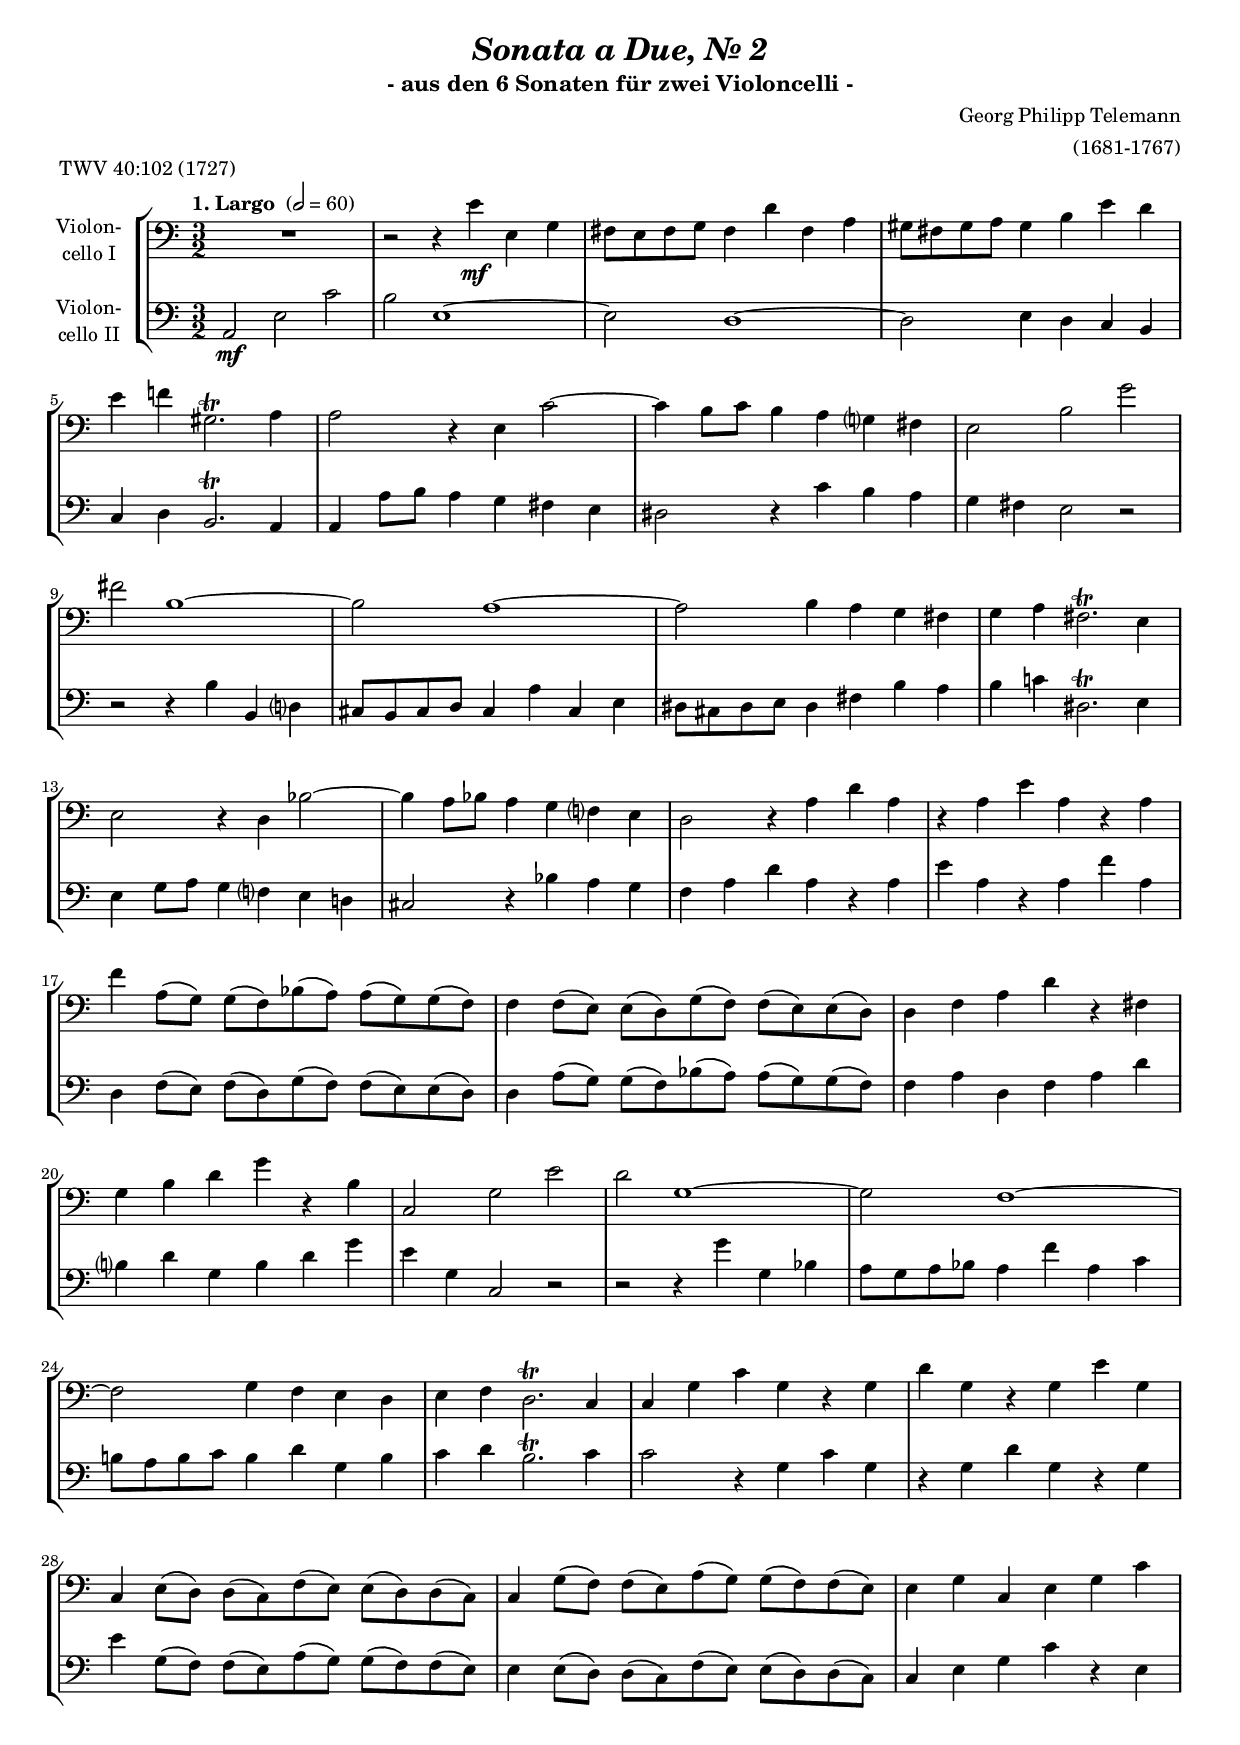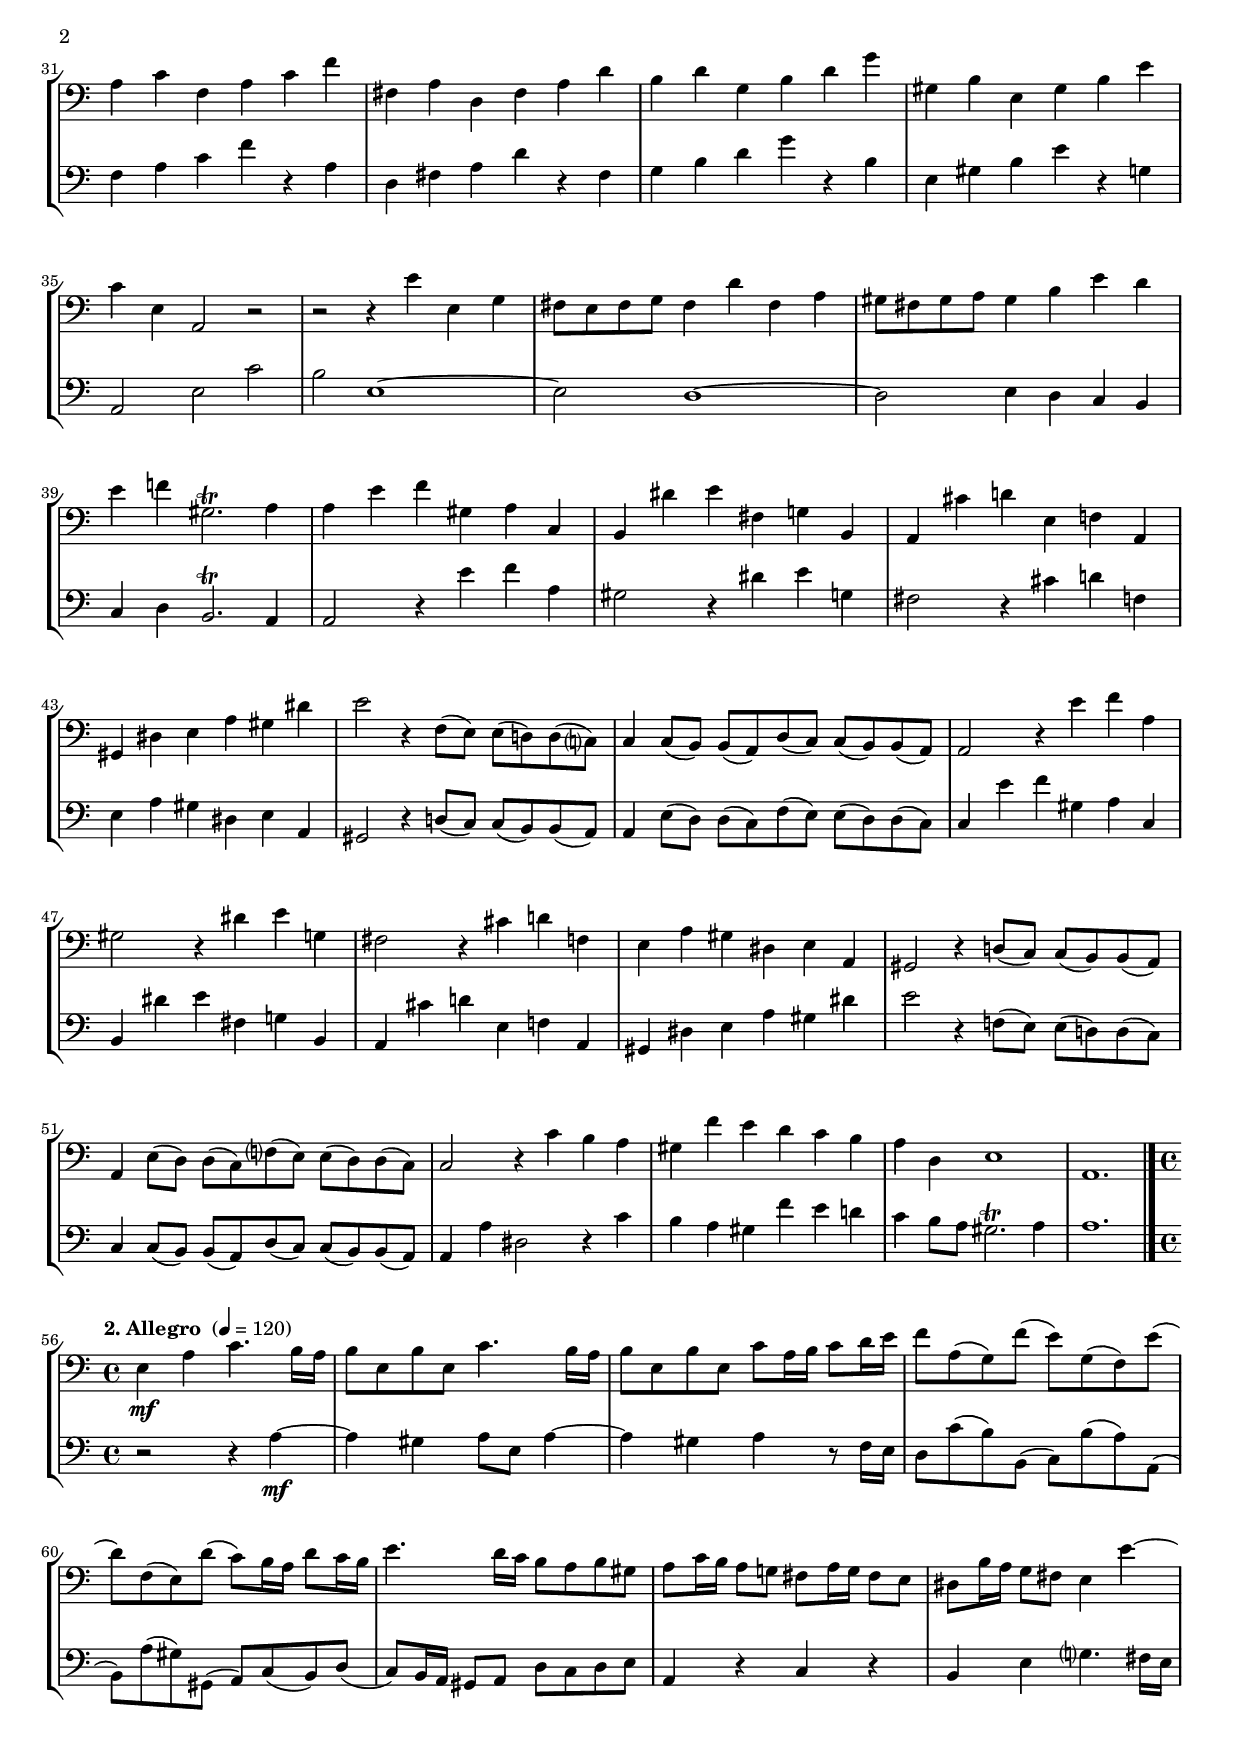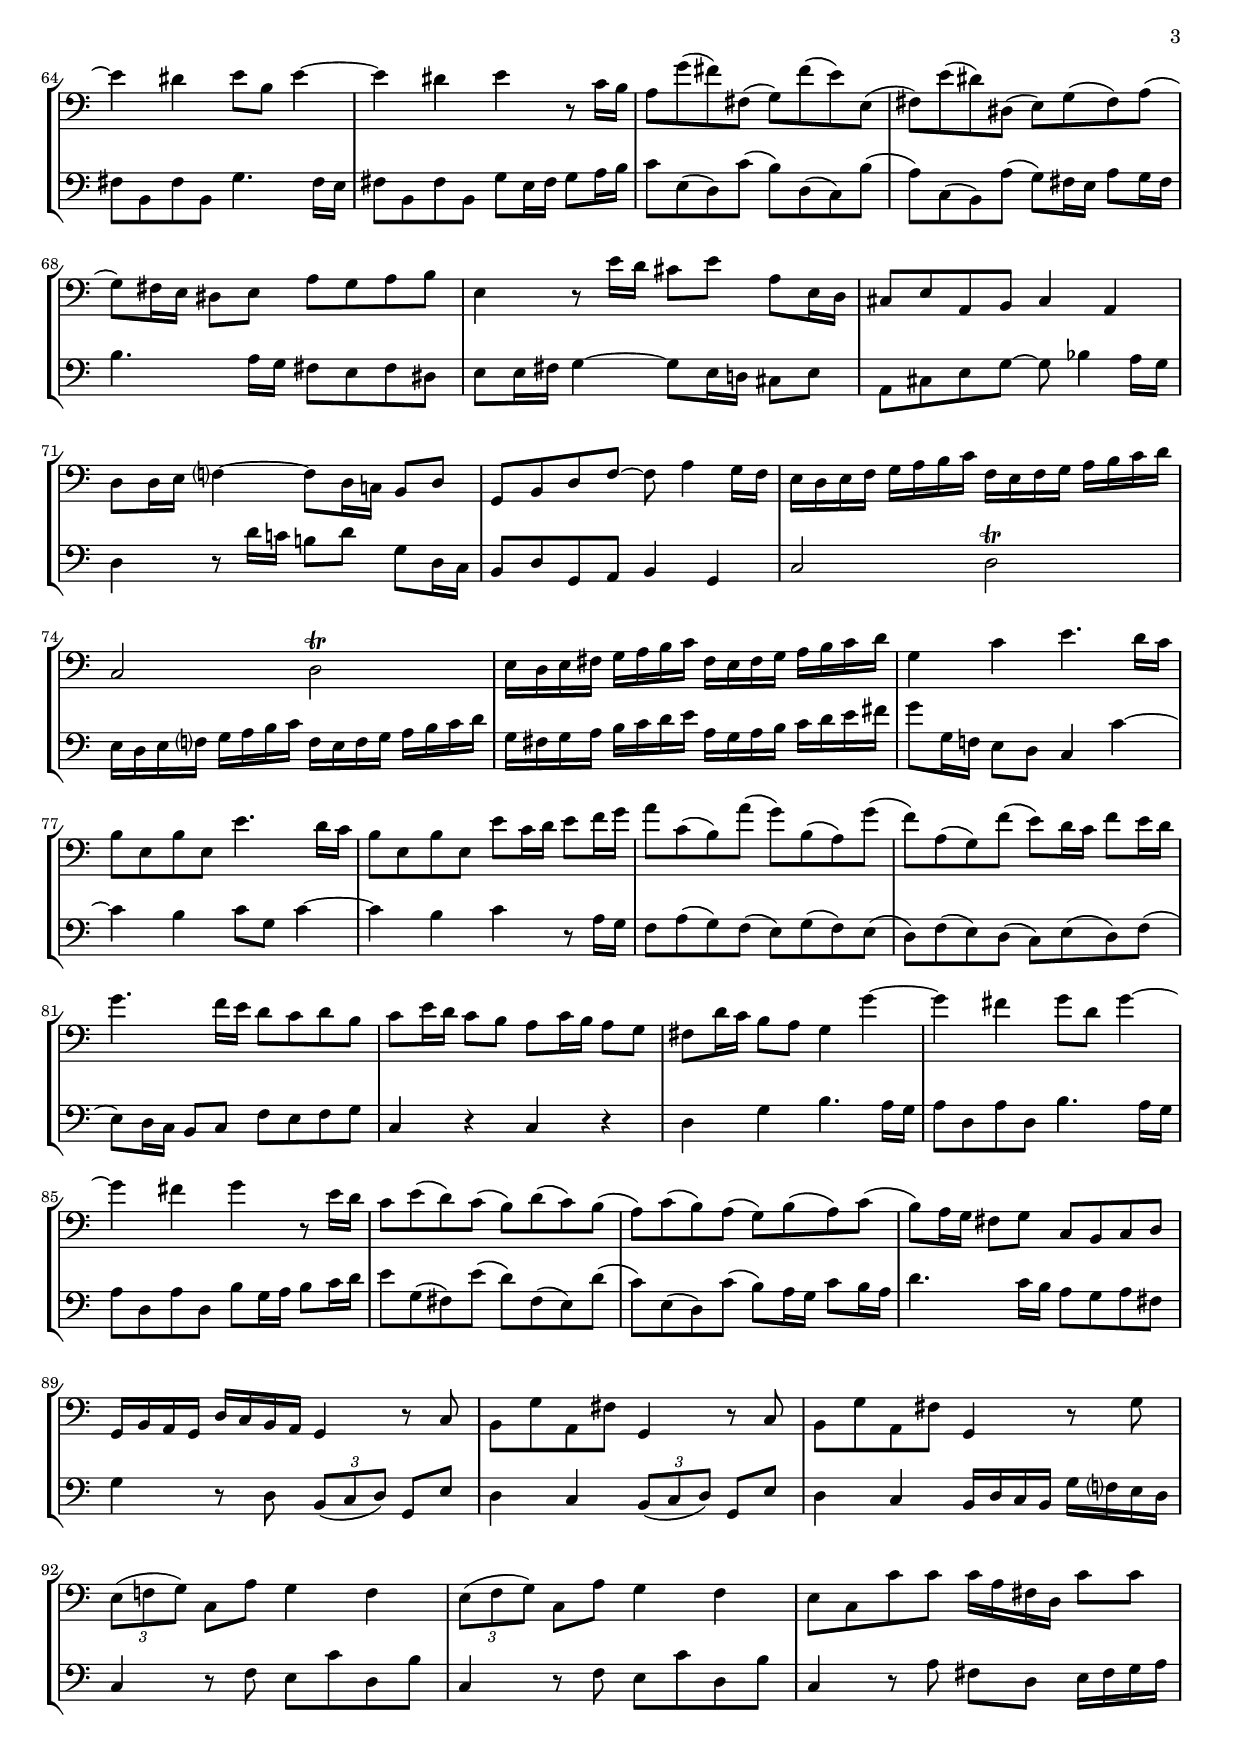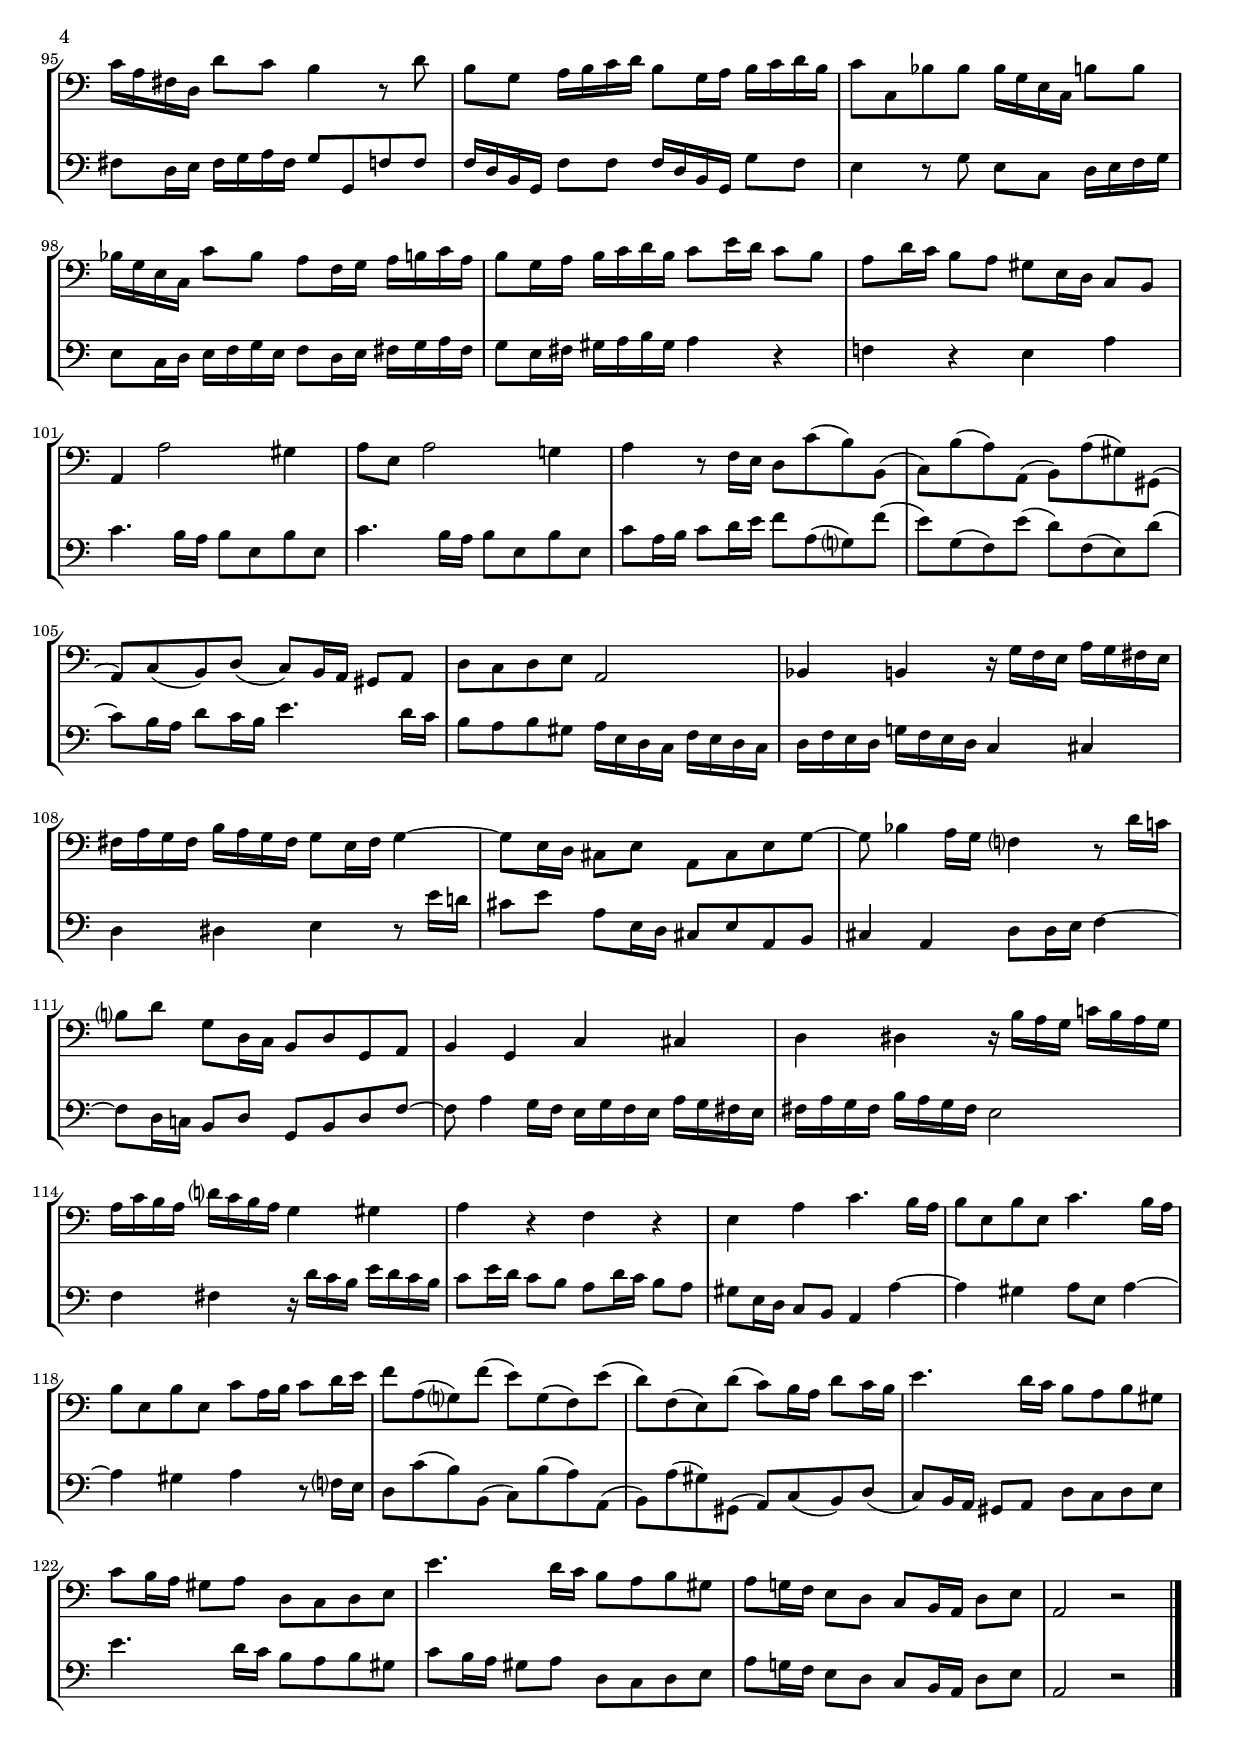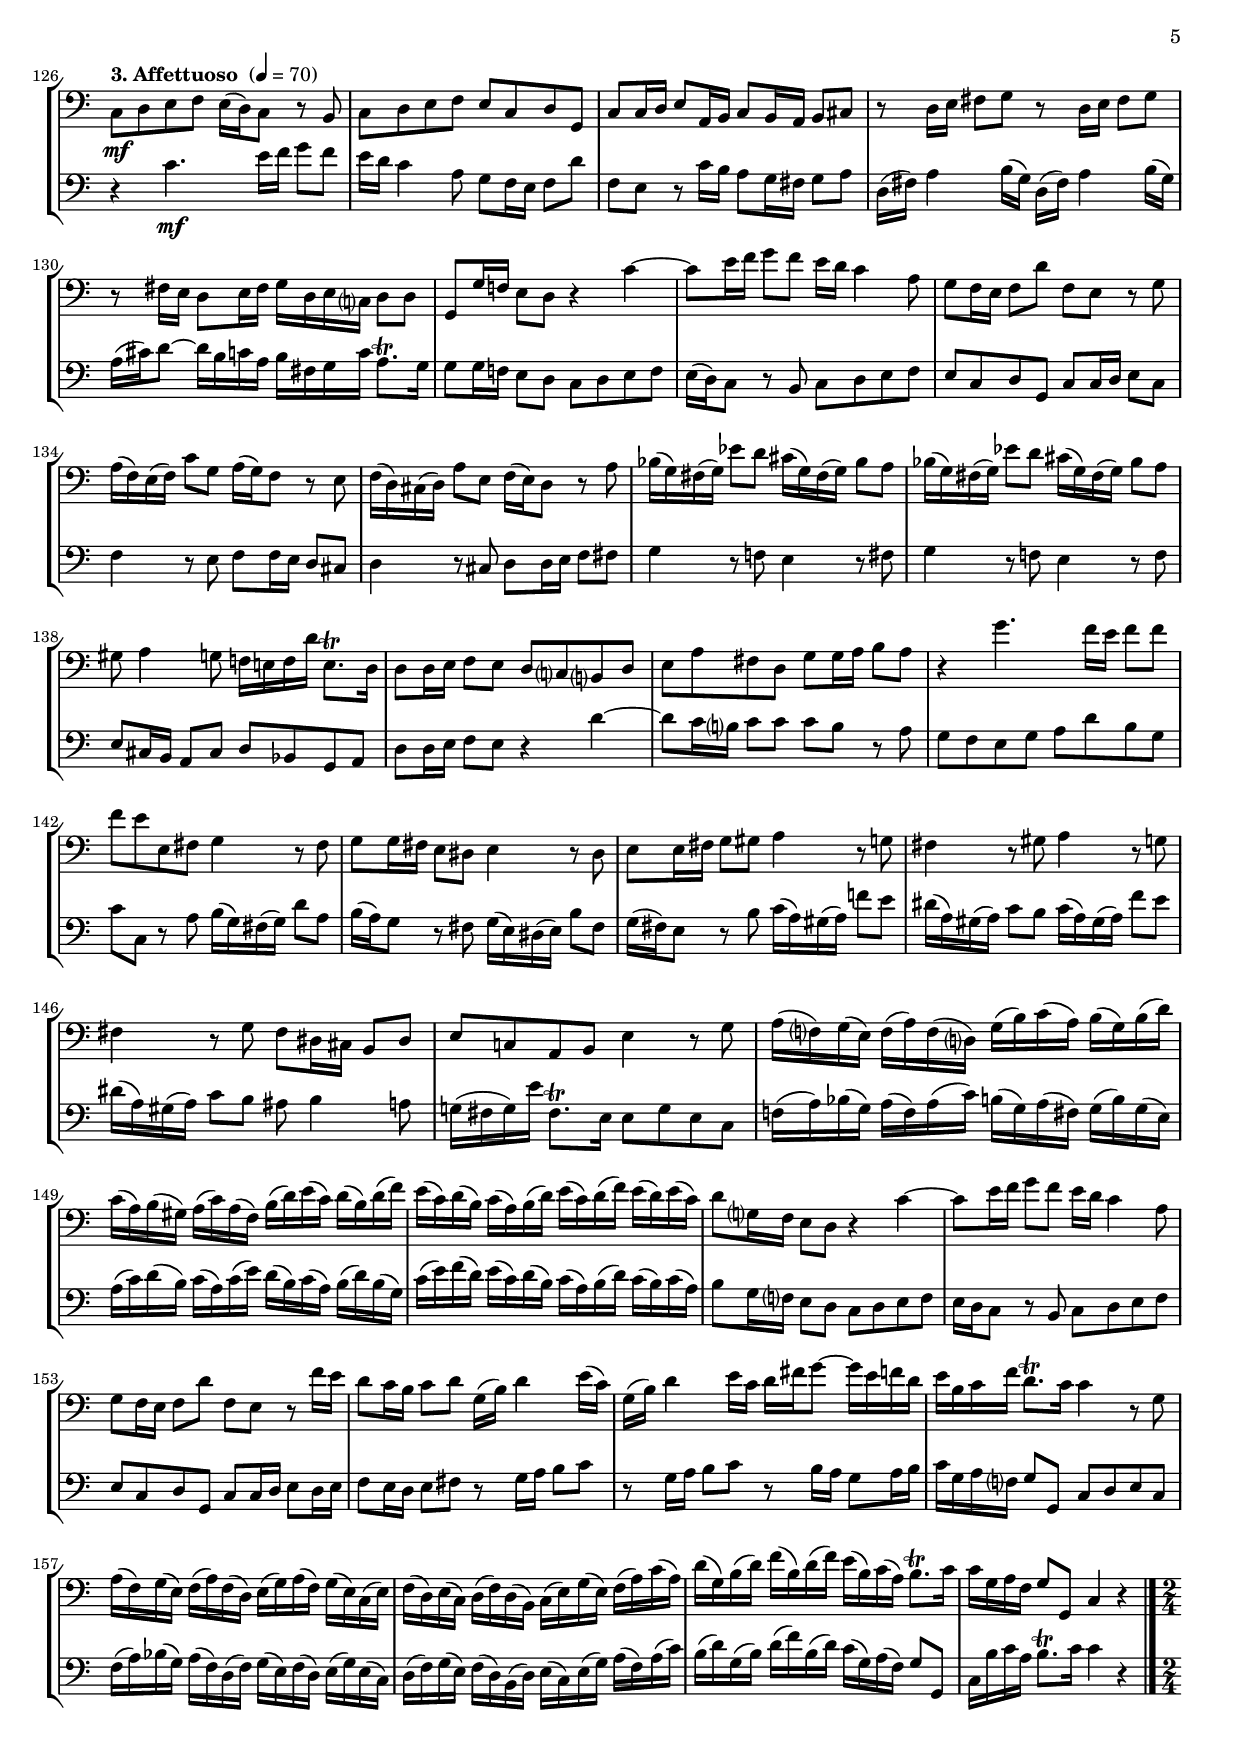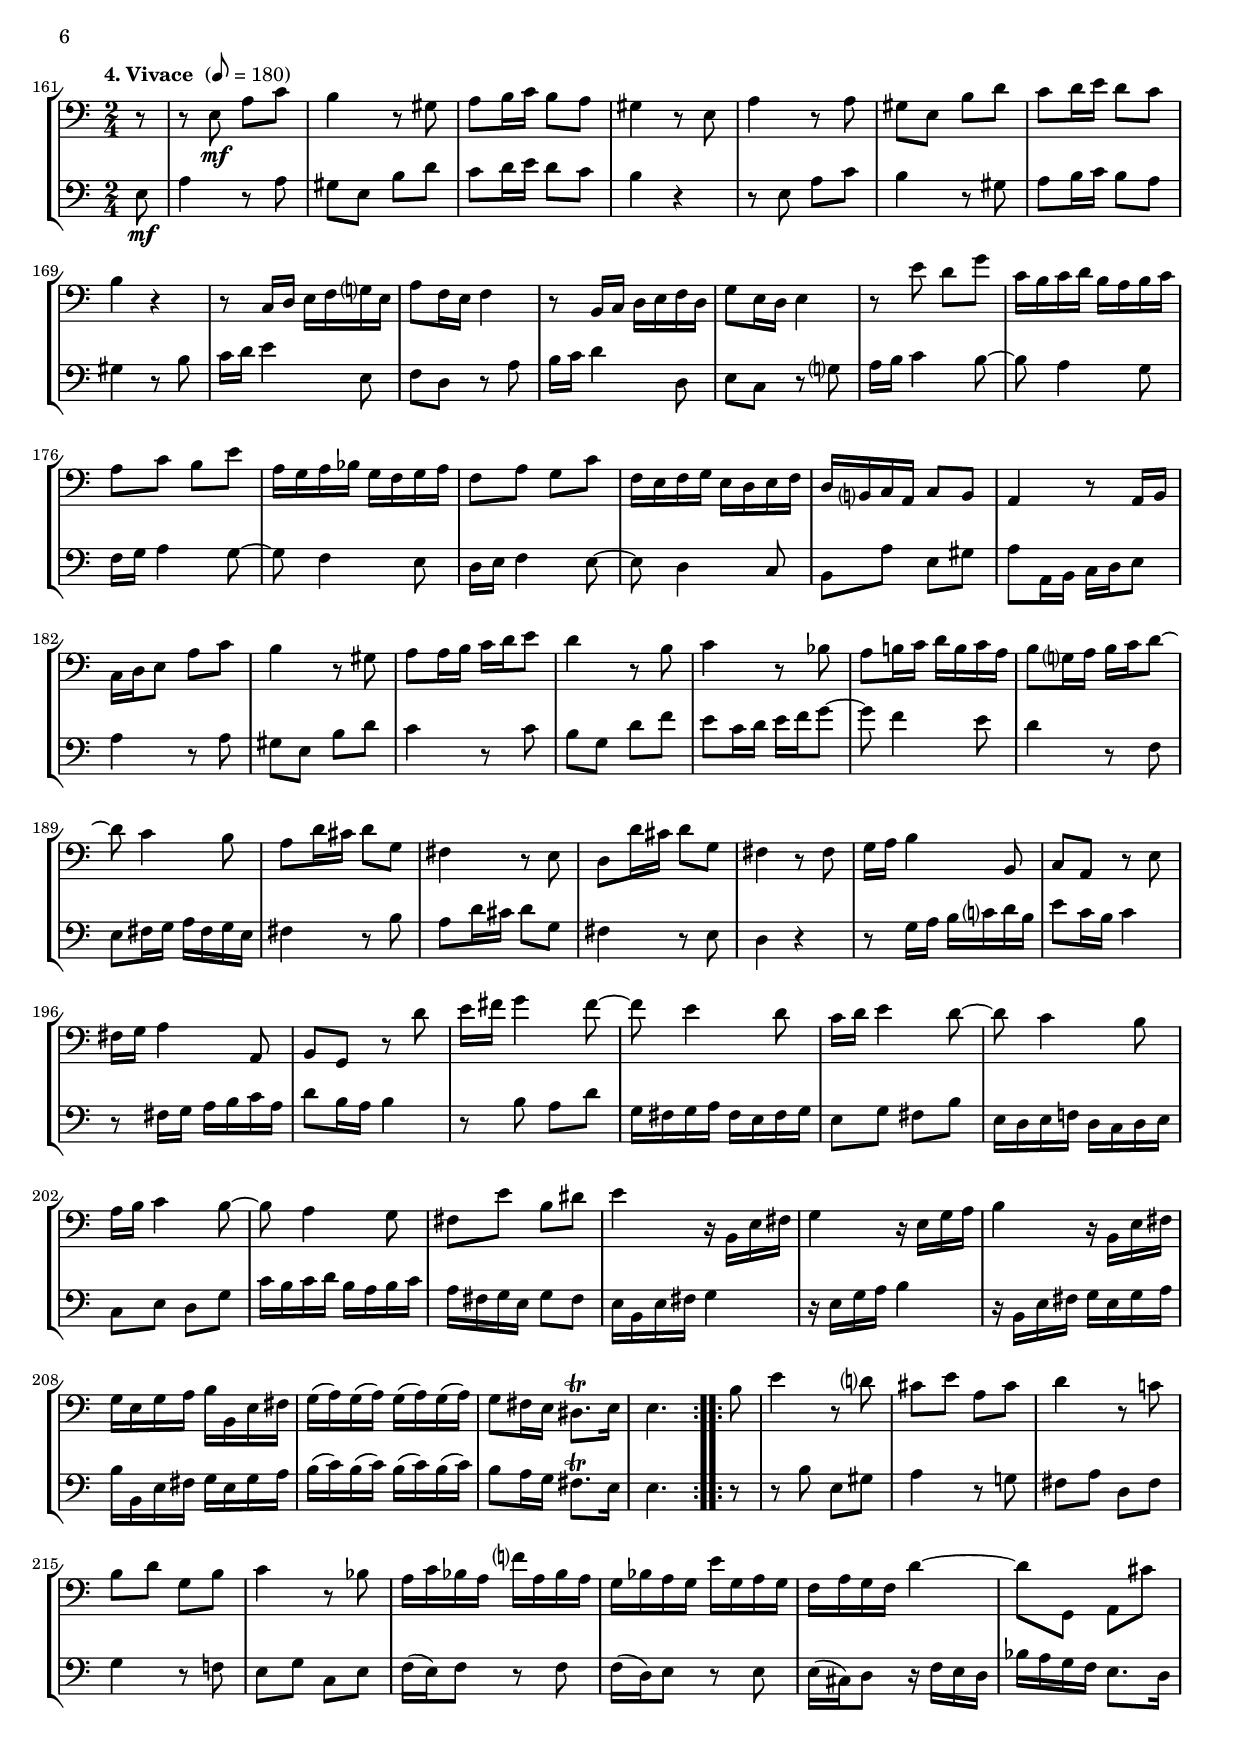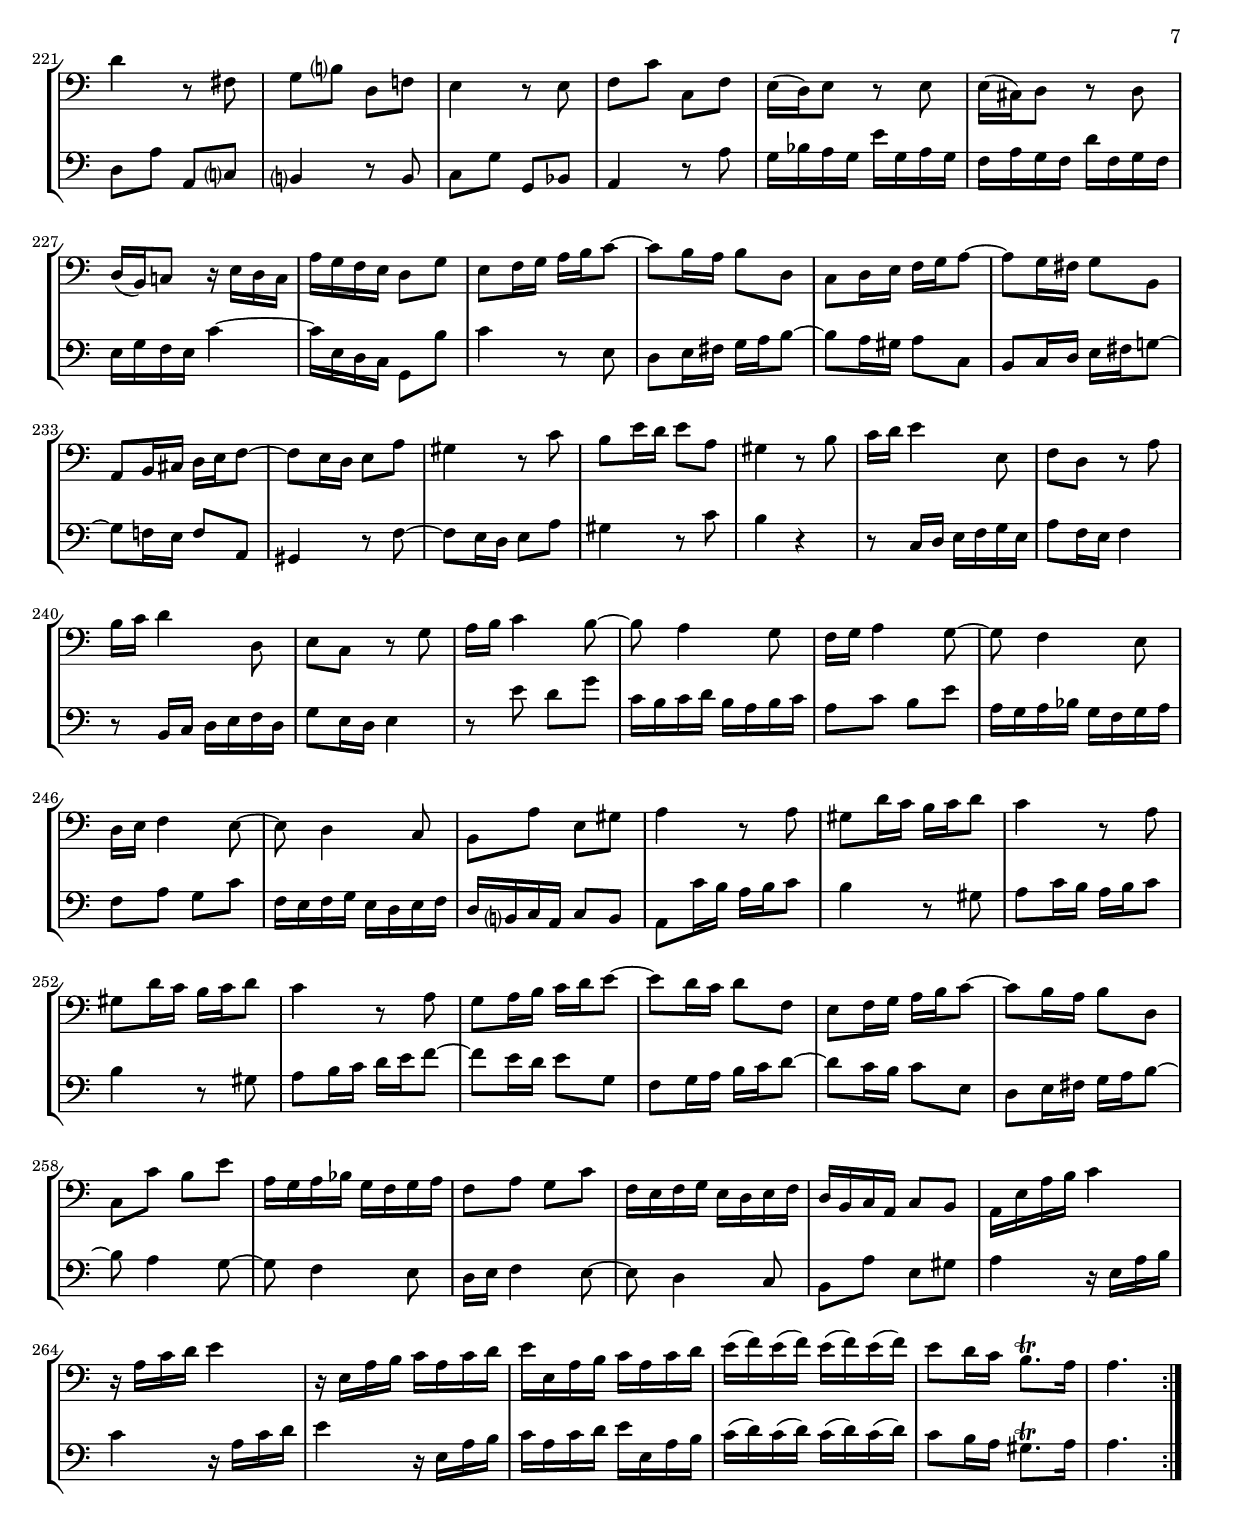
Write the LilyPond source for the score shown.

\version "2.14.2"
\include "deutsch.ly"

#(set-global-staff-size 17.25)

\header {
  title     = \markup \bold \italic "Sonata a Due, Nr. 2"
  subtitle  = "- aus den 6 Sonaten für zwei Violoncelli -"
  composer  = "Georg Philipp Telemann"
  arranger  = "(1681-1767)"
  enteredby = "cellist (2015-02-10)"
  piece     = "TWV 40:102 (1727)"
}

voiceconsts = {
  \key a \minor
  \clef "bass"
  %\numericTimeSignature
  \compressFullBarRests
  % Set default beaming for all staves
%  \set Timing.beamExceptions = #'()
%  \set Timing.baseMoment     = #(ly:make-moment 1 4)
%  \set Timing.beatStructure  = #'(1 1 1)
}

%mihi = "clarinet"
mihi = "trumpet"
mist = "string ensemble 1"
miba = "drawbar organ"
%mikl = "acoustic grand"

introa = {            \tempo "1. Largo "      2=60  \time 3/2 }
introb = { \break     \tempo "2. Allegro "    4=120 \time 4/4 }
introc = { \pageBreak \tempo "3. Affettuoso " 4=70  }
introd = { \pageBreak \tempo "4. Vivace "     8=180 \time 2/4
  \set tupletSpannerDuration = #(ly:make-moment 1 8)
}

va = \relative c' {
  \voiceconsts

  \introa
  R1.
  r2 r4 e\mf e, g
  fis8 e fis g fis4 d' fis, a
  gis8 fis gis a gis4 h e d
  e f! gis,2.\trill a4
  a2 r4 e c'2~

  c4 h8 c h4 a g? fis
  e2 h' g'
  fis h,1~
  h2 a1~
  a2 h4 a g fis
  g a fis2.\trill e4
  e2 r4 d b'2~

  b4 a8 b a4 g f? e
  d2 r4 a' d a
  r a e' a, r a
  f' a,8( g) g( f) b( a) a( g) g( f)

  f4 f8( e) e( d) g( f) f( e) e( d)
  d4 f a d r fis,
  g h d g r h,
  c,2 g' e'
  d g,1~
  g2 f1~

  f2 g4 f e d
  e f d2.\trill c4
  c g' c g r g
  d' g, r g e' g,
  c, e8( d) d( c) f( e) e( d) d( c)

  c4 g'8( f) f( e) a( g) g( f) f( e)
  e4 g c, e g c
  a c f, a c f
  fis, a d, fis a d

  h d g, h d g
  gis, h e, gis h e
  c e, a,2 r
  r r4 e'' e, g
  fis8 e fis g fis4 d' fis, a

  gis8 fis gis a gis4 h e d
  e f! gis,2.\trill a4
  a e' f gis, a c,
  h dis' e fis, g! h,
  a cis' d! e, f! a,

  gis dis' e a gis dis'
  e2 r4 f,8( e) e( d!) d( c?)
  c4 c8( h) h( a) d( c) c( h) h( a)
  a2 r4 e'' f a,

  gis2 r4 dis' e g,
  fis2 r4 cis' d! f,
  e a gis dis e a,
  gis2 r4 d'!8( c) c( h) h( a)


  a4 e'8( d) d( c) f?( e) e( d) d( c)
  c2 r4 c' h a
  gis f' e d c h
  a d, e1
  a,1. \bar "|."

  \introb
  e'4\mf a c4. h16 a
  h8 e, h' e, c'4. h16 a
  h8 e, h' e, c' a16 h c8 d16 e
  f8 a,( g) f'( e) g,( f) e'(

  d) f,( e) d'( c) h16 a d8 c16 h
  e4. d16 c h8 a h gis
  a c16 h a8 g! fis a16 g fis8 e
  dis h'16 a g8 fis e4 e'~

  e dis e8 h e4~
  e dis e r8 c16 h
  a8 g'( fis) fis,( g) fis'( e) e,(
  fis) e'( dis) dis,( e) g( fis) a(

  g) fis16 e dis8 e a g a h
  e,4 r8 e'16 d cis8 e a, e16 d
  cis8 e a, h cis4 a
  d8 d16 e f?4~ f8 d16 c! h8 d

  g, h d f~ f a4 g16 f
  e d e f g a h c f, e f g a h c d
  c,2 d\trill
  e16 d e fis g a h c fis, e fis g a h c d

  g,4 c e4. d16 c
  h8 e, h' e, e'4. d16 c
  h8 e, h' e, e' c16 d e8 f16 g
  a8 c,( h) a'( g) h,( a) g'(

  f) a,( g) f'( e) d16 c f8 e16 d
  g4. f16 e d8 c d h
  c e16 d c8 h a c16 h a8 g
  fis d'16 c h8 a g4 g'~

  g fis g8 d g4~
  g fis g r8 e16 d
  c8 e( d) c( h) d( c) h(
  a) c( h) a( g) h( a) c(
  h) a16 g fis8 g c, h c d

  g,16 h a g d' c h a g4 r8 c
  h g' a, fis' g,4 r8 c
  h g' a, fis' g,4 r8 g'
  \times 2/3 { e( f! g) } c, a' g4 f

  \times 2/3 { e8( f g) } c, a' g4 f
  e8 c c' c c16 a fis d c'8 c
  c16 a fis d d'8 c h4 r8 d
  h g a16 h c d h8 g16 a h c d h

  c8 c, b' b b16 g e c h'8 h
  b16 g e c c'8 b a f16 g a h c a
  h8 g16 a h c d h c8 e16 d c8 h

  a d16 c h8 a gis e16 d c8 h
  a4 a'2 gis4
  a8 e a2 g!4
  a r8 f16 e d8 c'( h) h,(
  c) h'( a) a,( h) a'( gis) gis,(

  a) c( h) d( c) h16 a gis8 a
  d c d e a,2
  b4 h r16 g' f e a g fis e
  fis a g fis h a g fis g8 e16 fis g4~

  g8 e16 d cis8 e a, cis e g~
  g b4 a16 g f?4 r8 d'16 c!
  h?8 d g, d16 c h8 d g, a
  h4 g c cis

  d dis r16 h' a g c! h a g
  a c h a d? c h a g4 gis
  a r f r
  e a c4. h16 a
  h8 e, h' e, c'4. h16 a

  h8 e, h' e, c' a16 h c8 d16 e
  f8 a,( g?) f'( e) g,( f) e'(
  d) f,( e) d'( c) h16 a d8 c16 h
  e4. d16 c h8 a h gis

  c h16 a gis8 a d, c d e
  e'4. d16 c h8 a h gis
  a g!16 f e8 d c h16 a d8 e
  a,2 r \bar "|."

  \introc
  c8\mf d e f e16( d) c8 r h
  c d e f e c d g,
  c c16 d e8 a,16 h c8 h16 a h8 cis
  r d16 e fis8 g r d16 e fis8 g

  r fis16 e d8 e16 fis g d e c? d8 d
  g, g'16 f! e8 d r4 c'~
  c8 e16 f g8 f e16 d c4 a8
  g f16 e f8 d' f, e r g

  a16( f) e( f) c'8 g a16( g) f8 r e
  f16( d) cis( d) a'8 e f16( e) d8 r a'
  b16( g) fis( g) es'8 d cis16( g) fis( g) b8 a

  b16( g) fis( g) es'8 d cis16( g) fis( g) b8 a
  gis a4 g8 f!16 e! f d' e,8.\trill d16
  d8 d16 e f8 e d c? h? d
  e a fis d g g16 a h8 a

  r4 g'4. f16 e f8 f
  f e e, fis g4 r8 fis
  g g16 fis e8 dis e4 r8 dis
  e e16 fis g8 gis a4 r8 g
  fis4 r8 gis a4 r8 g

  fis4 r8 g fis dis16 cis h8 dis
  e c! a h e4 r8 g
  a16( f?) g( e) f( a) f( d?) g( h) c( a) h( g) h( d)

  c( a) h( gis) a( c) a( f) h( d) e( c) d( h) d( f)
  e( c) d( h) c( a) h( d) e( c) d( f) e( d) e( c)
  d8 g,?16 f e8 d r4 c'~

  c8 e16 f g8 f e16 d c4 a8
  g f16 e f8 d' f, e r f'16 e
  d8 c16 h c8 d g,16( h) d4 e16( c)

  g( h) d4 e16 c d fis g8~ g16 e f d
  e h c f d8.\trill c16 c4 r8 g
  a16( f) g( e) f( a) f( d) e( g) a( f) g( e) c( e)

  f( d) e( c) d( f) d( h) c( e) g( e) f( a) c( a)
  d( g,) h( d) f( h,) d( f) e( h) c( a) h8.\trill c16
  c g a f g8 g, c4 r \bar "|."

  \introd
  \partial 8
  \repeat volta 2 {
    r8
    r e\mf a c
    h4 r8 gis
    a h16 c h8 a
    gis4 r8 e
    a4 r8 a
    gis e h' d
    c d16 e d8 c
    h4 r
  
    r8 c,16 d e f g? e
    a8 f16 e f4
    r8 h,16 c d e f d
    g8 e16 d e4
    r8 e' d g
    c,16 h c d h a h c
    a8 c h e

    a,16 g a b g f g a
    f8 a g c
    f,16 e f g e d e f
    d h? c a c8 h
    a4 r8 a16 h
    c d e8 a c
    h4 r8 gis

    a a16 h c d e8
    d4 r8 h
    c4 r8 b
    a h!16 c d h c a
    h8 g?16 a h c d8~
    d c4 h8
    a d16 cis d8 g,
    fis4 r8 e

    d d'16 cis d8 g,
    fis4 r8 fis
    g16 a h4 h,8
    c a r e'
    fis16 g a4 a,8
    h g r d''
    e16 fis g4 fis8~
    fis e4 d8

    c16 d e4 d8~
    d c4 h8
    a16 h c4 h8~
    h a4 g8
    fis e' h dis
    e4 r16 h, e fis
    g4 r16 e g a
    h4 r16 h, e fis

    g e g a h h, e fis
    g( a) g( a) g( a) g( a)
    g8 fis16 e dis8.\trill e16
    e4.
  }
  \repeat volta 2 {
    h'8
    e4 r8 d?
    cis e a, cis
    d4 r8 c!

    h d g, h
    c4 r8 b
    a16 c b a f'? a, b a
    g b a g e' g, a g
    f a g f d'4~
    d8 g,, a cis'
    d4 r8 fis,

    g h? d, f!
    e4 r8 e
    f c' c, f
    e16( d) e8 r e
    e16( cis) d8 r d
    d16( h) c!8 r16 e d c
    a' g f e d8 g

    e f16 g a h c8~
    c h16 a h8 d,
    c d16 e f g a8~
    a g16 fis g8 h,
    a h16 cis d e f8~
    f e16 d e8 a
    gis4 r8 c

    h e16 d e8 a,
    gis4 r8 h
    c16 d e4 e,8
    f d r a'
    h16 c d4 d,8
    e c r g'
    a16 h c4 h8~
    h a4 g8
    f16 g a4 g8~

    g f4 e8
    d16 e f4 e8~
    e d4 c8
    h a' e gis
    a4 r8 a
    gis d'16 c h c d8
    c4 r8 a
    gis d'16 c h c d8

    c4 r8 a
    g a16 h c d e8~
    e d16 c d8 f,
    e f16 g a h c8~
    c h16 a h8 d,
    c c' h e
    a,16 g a b g f g a

    f8 a g c
    f,16 e f g e d e f
    d h c a c8 h
    a16 e' a h c4
    r16 a c d e4

    r16 e, a h c a c d
    e e, a h c a c d
    e( f) e( f) e( f) e( f)
    e8 d16 c h8.\trill a16
    a4.
  }
}

vb = \relative c {
  \voiceconsts

  \introa
  a2\mf e' c'
  h e,1~
  e2 d1~
  d2 e4 d c h
  c d h2.\trill a4
  a a'8 h a4 g fis e

  dis2 r4 c' h a
  g fis e2 r
  r r4 h' h, d?
  cis8 h cis d cis4 a' cis, e
  dis8 cis dis e dis4 fis h a

  h c! dis,2.\trill e4
  e g8 a g4 f? e d!
  cis2 r4 b' a g
  f a d a r a
  e' a, r a f' a,

  d, f8( e) f( d) g( f) f( e) e( d)
  d4 a'8( g) g( f) b( a) a( g) g( f)
  f4 a d, f a d
  h? d g, h d g

  e g, c,2 r
  r r4 g'' g, b
  a8 g a b a4 f' a, c
  h!8 a h c h4 d g, h
  c d h2.\trill c4

  c2 r4 g c g
  r g d' g, r g
  e' g,8( f) f( e) a( g) g( f) f( e)
  e4 e8( d) d( c) f( e) e( d) d( c)

  c4 e g c r e,
  f a c f r a,
  d, fis a d r fis,
  g h d g r h,
  e, gis h e r g,

  a,2 e' c'
  h e,1~
  e2 d1~
  d2 e4 d c h
  c d h2.\trill a4
  a2 r4 e'' f a,
  gis2 r4 dis' e g,

  fis2 r4 cis' d! f,
  e a gis dis e a,
  gis2 r4 d'!8( c) c( h) h( a)
  a4 e'8( d) d( c) f( e) e( d) d( c)

  c4 e' f gis, a c,
  h dis' e fis, g! h,
  a cis' d! e, f! a,
  gis dis' e a gis dis'
  e2 r4 f,!8( e) e( d!) d( c)

  c4 c8( h) h( a) d( c) c( h) h( a)
  a4 a' dis,2 r4 c'
  h a gis f' e d!
  c h8 a gis2.\trill a4
  a1. \bar "|."

  \introb
  r2 r4 a~\mf
  a gis a8 e a4~
  a gis a r8 f16 e
  d8 c'( h) h,( c) h'( a) a,(
  h) a'( gis) gis,( a) c( h) d(

  c) h16 a gis8 a d c d e
  a,4 r c r
  h e g?4. fis16 e
  fis8 h, fis' h, g'4. fis16 e
  fis8 h, fis' h, g' e16 fis g8 a16 h

  c8 e,( d) c'( h) d,( c) h'(
  a) c,( h) a'( g) fis16 e a8 g16 fis
  h4. a16 g fis8 e fis dis
  e e16 fis g4~ g8 e16 d! cis8 e

  a, cis e g~ g b4 a16 g
  d4 r8 d'16 c! h!8 d g, d16 c
  h8 d g, a h4 g
  c2 d\trill

  e16 d e f? g a h c f, e f g a h c d
  g, fis g a h c d e a, g a h c d e fis
  g8 g,16 f! e8 d c4 c'~

  c h c8 g c4~
  c h c r8 a16 g
  f8 a( g) f( e) g( f) e(
  d) f( e) d( c) e( d) f(
  e) d16 c h8 c f e f g

  c,4 r c r
  d g h4. a16 g
  a8 d, a' d, h'4. a16 g
  a8 d, a' d, h' g16 a h8 c16 d
  e8 g,( fis) e'( d) fis,( e) d'(

  c) e,( d) c'( h) a16 g c8 h16 a
  d4. c16 h a8 g a fis
  g4 r8 d \times 2/3 { h( c d) } g, e'
  d4 c \times 2/3 { h8( c d) } g, e'
  d4 c h16 d c h g' f? e d
  c4 r8 f e c' d, h'
  c,4 r8 f e c' d, h'
  c,4 r8 a' fis d e16 fis g a

  fis8 d16 e fis g a fis g8 g, f' f
  f16 d h g f'8 f f16 d h g g'8 f
  e4 r8 g e c d16 e f g

  e8 c16 d e f g e f8 d16 e fis g a fis
  g8 e16 fis gis a h gis a4 r
  f! r e a
  c4. h16 a h8 e, h' e,

  c'4. h16 a h8 e, h' e,
  c' a16 h c8 d16 e f8 a,( g?) f'(
  e) g,( f) e'( d) f,( e) d'(
  c) h16 a d8 c16 h e4. d16 c

  h8 a h gis a16 e d c f e d c
  d f e d g! f e d c4 cis
  d dis e r8 e'16 d!
  cis8 e a, e16 d cis8 e a, h

  cis4 a d8 d16 e f4~
  f8 d16 c! h8 d g, h d f~
  f a4 g16 f e g f e a g fis e

  fis a g fis h a g fis e2
  f4 fis r16 d' c h e d c h
  c8 e16 d c8 h a d16 c h8 a
  gis e16 d c8 h a4 a'~

  a gis a8 e a4~
  a gis a r8 f?16 e
  d8 c'( h) h,( c) h'( a) a,(
  h) a'( gis) gis,( a) c( h) d(
  c) h16 a gis8 a d c d e

  e'4. d16 c h8 a h gis
  c h16 a gis8 a d, c d e
  a g!16 f e8 d c h16 a d8 e
  a,2 r \bar "|."

  \introc
  r4 c'4.\mf e16 f g8 f
  e16 d c4 a8 g f16 e f8 d'
  f, e r c'16 h a8 g16 fis g8 a
  d,16( fis) a4 h16( g) d( fis) a4 h16( g)

  a( cis) d8~ d16 h c a h fis g c a8.\trill g16
  g8 g16 f! e8 d c d e f
  e16( d) c8 r h c d e f

  e c d g, c c16 d e8 c
  f4 r8 e f f16 e d8 cis
  d4 r8 cis d d16 e f8 fis
  g4 r8 f! e4 r8 fis

  g4 r8 f! e4 r8 f
  e cis16 h a8 cis d b g a
  d d16 e f8 e r4 d'~
  d8 c16 h? c8 c c h r a

  g f e g a d h g
  c c, r a' h16( g) fis( g) d'8 a
  h16( a) g8 r fis g16( e) dis( e) h'8 fis

  g16( fis) e8 r h' c16( a) gis( a) f'!8 e
  dis16( a) gis( a) c8 h c16( a) gis( a) f'8 e
  dis16( a) gis( a) c8 h ais h4 a8

  g!16( fis g) e' fis,8.\trill e16 e8 g e c
  f!16( a) b( g) a( f) a( c) h( g) a( fis) g( h) g( e)
  a( c) d( h) c( a) c( e) d( h) c( a) h( d) h( g)

  c( e) f( d) e( c) d( h) c( a) h( d) c( h) c( a)
  h8 g16 f? e8 d c d e f
  e16 d c8 r h c d e f

  e c d g, c c16 d e8 d16 e
  f8 e16 d e8 fis r g16 a h8 c
  r g16 a h8 c r h16 a g8 a16 h
  c g a f? g8 g, c d e c

  f16( a) b( g) a( f) d( f) g( e) f( d) e( g) e( c)
  d( f) g( e) f( d) h( d) e( c) e( g) a( f) a( c)

  h( d) g,( h) d( f) h,( d) c( g) a( f) g8 g,
  c16 h' c a h8.\trill c16 c4 r \bar "|."

  \introd
  \partial 8
  \repeat volta 2 {
    e,8\mf
    a4 r8 a
    gis e h' d
    c d16 e d8 c
    h4 r
    r8 e, a c
    h4 r8 gis
    a h16 c h8 a
    gis4 r8 h
  
    c16 d e4 e,8
    f d r a'
    h16 c d4 d,8
    e c r g'?
    a16 h c4 h8~
    h a4 g8
    f16 g a4 g8~
    g f4 e8
    d16 e f4 e8~

    e d4 c8
    h a' e gis
    a a,16 h c d e8
    a4 r8 a
    gis e h' d
    c4 r8 c
    h g d' f
    e c16 d e f g8~

    g f4 e8
    d4 r8 f,
    e fis16 g a fis g e
    fis4 r8 h
    a d16 cis d8 g,
    fis4 r8 e
    d4 r
    r8 g16 a h c? d h

    e8 c16 h c4
    r8 fis,16 g a h c a
    d8 h16 a h4
    r8 h a d
    g,16 fis g a fis e fis g
    e8 g fis h
    e,16 d e f! d c d e

    c8 e d g
    c16 h c d h a h c
    a fis g e g8 fis
    e16 h e fis g4
    r16 e g a h4
    r16 h, e fis g e g a

    h h, e fis g e g a
    h( c) h( c) h( c) h( c)
    h8 a16 g fis8.\trill e16
    e4.
  }
  \repeat volta 2 {
    r8
    r h' e, gis
    a4 r8 g!
    fis a d, fis

    g4 r8 f!
    e g c, e
    f16( e) f8 r f
    f16( d) e8 r e
    e16( cis) d8 r16 f e d
    b' a g f e8. d16
    d8 a' a, c?
    h?4 r8 h

    c g' g, b
    a4 r8 a'
    g16 b a g e' g, a g
    f a g f d' f, g f
    e g f e c'4~
    c16 e, d c g8 h'
    c4 r8 e,

    d e16 fis g a h8~
    h a16 gis a8 c,
    h c16 d e fis g!8~
    g f!16 e f8 a,
    gis4 r8 f'~
    f e16 d e8 a
    gis4 r8 c
    h4 r

    r8 c,16 d e f g e
    a8 f16 e f4
    r8 h,16 c d e f d
    g8 e16 d e4
    r8 e' d g
    c,16 h c d h a h c
    a8 c h e

    a,16 g a b g f g a
    f8 a g c
    f,16 e f g e d e f
    d h? c a c8 h
    a c'16 h a h c8
    h4 r8 gis

    a c16 h a h c8
    h4 r8 gis
    a h16 c d e f8~
    f e16 d e8 g,
    f g16 a h c d8~
    d c16 h c8 e,
    d e16 fis g a h8~

    h a4 g8~
    g f4 e8
    d16 e f4 e8~
    e d4 c8
    h a' e gis
    a4 r16 e a h
    c4 r16 a c d

    e4 r16 e, a h
    c a c d e e, a h
    c( d) c( d) c( d) c( d)
    c8 h16 a gis8.\trill a16
    a4.
  }
}


music = \new StaffGroup <<
      \new Staff {
        \set Staff.midiInstrument = \mist
        \set Staff.instrumentName = \markup \center-column { "Violon-" "cello I" }
        \transpose a a { \va }
      }

      \new Staff {
        \set Staff.midiInstrument = \mist
        \set Staff.instrumentName = \markup \center-column { "Violon-" "cello II" }
        \transpose a a { \vb }
      }
>>

\book {
  \score {
   \music
    \layout {}
  }

  \score {
    \unfoldRepeats \music

    \midi {
      \context {
        \Score
      }
    }
  }
}
